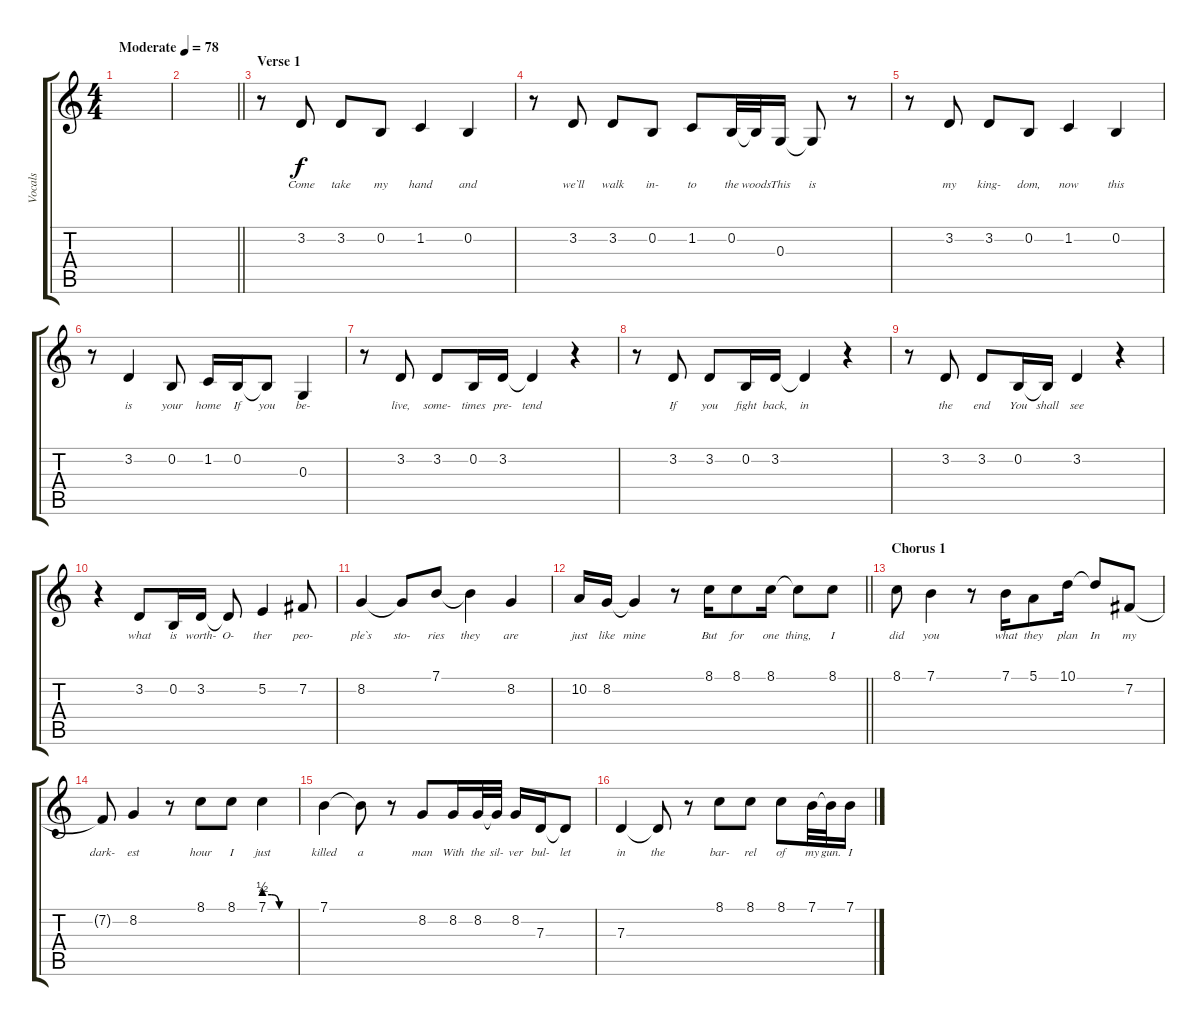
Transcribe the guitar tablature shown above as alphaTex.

\track ("Vocals" "Vocals") {instrument synthvoice}
\staff {score tabs}
\tuning (E4 B3 G3 D3 A2 E2) {hide}
\ts (4 4)
\tempo (78 "Moderate")
\clef g2
\ks c
|
\barLineRight lightlight
|
\section ("" "Verse 1")
r.8 3.2.8{lyrics (0 "Come") lyrics (1 "") lyrics (2 "") lyrics (3 "") lyrics (4 "")} 3.2.8{lyrics (0 "take") lyrics (1 "") lyrics (2 "") lyrics (3 "") lyrics (4 "")} 0.2.8{lyrics (0 "my") lyrics (1 "") lyrics (2 "") lyrics (3 "") lyrics (4 "")} 1.2.4{lyrics (0 "hand") lyrics (1 "") lyrics (2 "") lyrics (3 "") lyrics (4 "")} 0.2.4{lyrics (0 "and") lyrics (1 "") lyrics (2 "") lyrics (3 "") lyrics (4 "")} |
r.8 3.2.8{lyrics (0 "we`ll") lyrics (1 "") lyrics (2 "") lyrics (3 "") lyrics (4 "")} 3.2.8{lyrics (0 "walk") lyrics (1 "") lyrics (2 "") lyrics (3 "") lyrics (4 "")} 0.2.8{lyrics (0 "in-") lyrics (1 "") lyrics (2 "") lyrics (3 "") lyrics (4 "")} 1.2.8{lyrics (0 "to") lyrics (1 "") lyrics (2 "") lyrics (3 "") lyrics (4 "")} 0.2.32{lyrics (0 "the") lyrics (1 "") lyrics (2 "") lyrics (3 "") lyrics (4 "")} 0.2{t}.32{lyrics (0 "woods") lyrics (1 "") lyrics (2 "") lyrics (3 "") lyrics (4 "")} 0.3.16{lyrics (0 "This") lyrics (1 "") lyrics (2 "") lyrics (3 "") lyrics (4 "")} 0.3{t}.8{lyrics (0 "is") lyrics (1 "") lyrics (2 "") lyrics (3 "") lyrics (4 "")} r.8 |
r.8 3.2.8{lyrics (0 "my") lyrics (1 "") lyrics (2 "") lyrics (3 "") lyrics (4 "")} 3.2.8{lyrics (0 "king-") lyrics (1 "") lyrics (2 "") lyrics (3 "") lyrics (4 "")} 0.2.8{lyrics (0 "dom,") lyrics (1 "") lyrics (2 "") lyrics (3 "") lyrics (4 "")} 1.2.4{lyrics (0 "now") lyrics (1 "") lyrics (2 "") lyrics (3 "") lyrics (4 "")} 0.2.4{lyrics (0 "this") lyrics (1 "") lyrics (2 "") lyrics (3 "") lyrics (4 "")} |
r.8 3.2.4{lyrics (0 "is") lyrics (1 "") lyrics (2 "") lyrics (3 "") lyrics (4 "")} 0.2.8{lyrics (0 "your") lyrics (1 "") lyrics (2 "") lyrics (3 "") lyrics (4 "")} 1.2.16{lyrics (0 "home") lyrics (1 "") lyrics (2 "") lyrics (3 "") lyrics (4 "")} 0.2.16{lyrics (0 "If") lyrics (1 "") lyrics (2 "") lyrics (3 "") lyrics (4 "")} 0.2{t}.8{lyrics (0 "you") lyrics (1 "") lyrics (2 "") lyrics (3 "") lyrics (4 "")} 0.3.4{lyrics (0 "be-") lyrics (1 "") lyrics (2 "") lyrics (3 "") lyrics (4 "")} |
r.8 3.2.8{lyrics (0 "live,") lyrics (1 "") lyrics (2 "") lyrics (3 "") lyrics (4 "")} 3.2.8{lyrics (0 "some-") lyrics (1 "") lyrics (2 "") lyrics (3 "") lyrics (4 "")} 0.2.16{lyrics (0 "times") lyrics (1 "") lyrics (2 "") lyrics (3 "") lyrics (4 "")} 3.2.16{lyrics (0 "pre-") lyrics (1 "") lyrics (2 "") lyrics (3 "") lyrics (4 "")} 3.2{t}.4{lyrics (0 "tend") lyrics (1 "") lyrics (2 "") lyrics (3 "") lyrics (4 "")} r.4 |
r.8 3.2.8{lyrics (0 "If") lyrics (1 "") lyrics (2 "") lyrics (3 "") lyrics (4 "")} 3.2.8{lyrics (0 "you") lyrics (1 "") lyrics (2 "") lyrics (3 "") lyrics (4 "")} 0.2.16{lyrics (0 "fight") lyrics (1 "") lyrics (2 "") lyrics (3 "") lyrics (4 "")} 3.2.16{lyrics (0 "back,") lyrics (1 "") lyrics (2 "") lyrics (3 "") lyrics (4 "")} 3.2{t}.4{lyrics (0 "in") lyrics (1 "") lyrics (2 "") lyrics (3 "") lyrics (4 "")} r.4 |
r.8 3.2.8{lyrics (0 "the") lyrics (1 "") lyrics (2 "") lyrics (3 "") lyrics (4 "")} 3.2.8{lyrics (0 "end") lyrics (1 "") lyrics (2 "") lyrics (3 "") lyrics (4 "")} 0.2.16{lyrics (0 "You") lyrics (1 "") lyrics (2 "") lyrics (3 "") lyrics (4 "")} 0.2{t}.16{lyrics (0 "shall") lyrics (1 "") lyrics (2 "") lyrics (3 "") lyrics (4 "")} 3.2.4{lyrics (0 "see") lyrics (1 "") lyrics (2 "") lyrics (3 "") lyrics (4 "")} r.4 |
r.4 3.2.8{lyrics (0 "what") lyrics (1 "") lyrics (2 "") lyrics (3 "") lyrics (4 "")} 0.2.16{lyrics (0 "is") lyrics (1 "") lyrics (2 "") lyrics (3 "") lyrics (4 "")} 3.2.16{lyrics (0 "worth-") lyrics (1 "") lyrics (2 "") lyrics (3 "") lyrics (4 "")} 3.2{t}.8{lyrics (0 "O-") lyrics (1 "") lyrics (2 "") lyrics (3 "") lyrics (4 "")} 5.2.4{lyrics (0 "ther") lyrics (1 "") lyrics (2 "") lyrics (3 "") lyrics (4 "")} 7.2.8{lyrics (0 "peo-") lyrics (1 "") lyrics (2 "") lyrics (3 "") lyrics (4 "")} |
8.2.4{lyrics (0 "ple`s") lyrics (1 "") lyrics (2 "") lyrics (3 "") lyrics (4 "")} 8.2{t}.8{lyrics (0 "sto-") lyrics (1 "") lyrics (2 "") lyrics (3 "") lyrics (4 "")} 7.1.8{lyrics (0 "ries") lyrics (1 "") lyrics (2 "") lyrics (3 "") lyrics (4 "")} 7.1{t}.4{lyrics (0 "they") lyrics (1 "") lyrics (2 "") lyrics (3 "") lyrics (4 "")} 8.2.4{lyrics (0 "are") lyrics (1 "") lyrics (2 "") lyrics (3 "") lyrics (4 "")} |
\barLineRight lightlight
10.2.16{lyrics (0 "just") lyrics (1 "") lyrics (2 "") lyrics (3 "") lyrics (4 "")} 8.2.16{lyrics (0 "like") lyrics (1 "") lyrics (2 "") lyrics (3 "") lyrics (4 "")} 8.2{t}.4{lyrics (0 "mine") lyrics (1 "") lyrics (2 "") lyrics (3 "") lyrics (4 "")} r.8 8.1.16{lyrics (0 "But") lyrics (1 "") lyrics (2 "") lyrics (3 "") lyrics (4 "")} 8.1.8{lyrics (0 "for") lyrics (1 "") lyrics (2 "") lyrics (3 "") lyrics (4 "")} 8.1.16{lyrics (0 "one") lyrics (1 "") lyrics (2 "") lyrics (3 "") lyrics (4 "")} 8.1{t}.8{lyrics (0 "thing,") lyrics (1 "") lyrics (2 "") lyrics (3 "") lyrics (4 "")} 8.1.8{lyrics (0 "I") lyrics (1 "") lyrics (2 "") lyrics (3 "") lyrics (4 "")} |
\section ("" "Chorus 1")
8.1.8{lyrics (0 "did") lyrics (1 "") lyrics (2 "") lyrics (3 "") lyrics (4 "")} 7.1.4{lyrics (0 "you") lyrics (1 "") lyrics (2 "") lyrics (3 "") lyrics (4 "")} r.8 7.1.16{lyrics (0 "what") lyrics (1 "") lyrics (2 "") lyrics (3 "") lyrics (4 "")} 5.1.8{lyrics (0 "they") lyrics (1 "") lyrics (2 "") lyrics (3 "") lyrics (4 "")} 10.1.16{lyrics (0 "plan") lyrics (1 "") lyrics (2 "") lyrics (3 "") lyrics (4 "")} 10.1{t}.8{lyrics (0 "In") lyrics (1 "") lyrics (2 "") lyrics (3 "") lyrics (4 "")} 7.2.8{lyrics (0 "my") lyrics (1 "") lyrics (2 "") lyrics (3 "") lyrics (4 "")} |
7.2{t}.8{lyrics (0 "dark-") lyrics (1 "") lyrics (2 "") lyrics (3 "") lyrics (4 "")} 8.2.4{lyrics (0 "est") lyrics (1 "") lyrics (2 "") lyrics (3 "") lyrics (4 "")} r.8 8.1.8{lyrics (0 "hour") lyrics (1 "") lyrics (2 "") lyrics (3 "") lyrics (4 "")} 8.1.8{lyrics (0 "I") lyrics (1 "") lyrics (2 "") lyrics (3 "") lyrics (4 "")} 7.1{be (custom 0 2 15 2 30 0 60 0)}.4{lyrics (0 "just") lyrics (1 "") lyrics (2 "") lyrics (3 "") lyrics (4 "")} |
7.1.4{lyrics (0 "killed") lyrics (1 "") lyrics (2 "") lyrics (3 "") lyrics (4 "")} 7.1{t}.8{lyrics (0 "a") lyrics (1 "") lyrics (2 "") lyrics (3 "") lyrics (4 "")} r.8 8.2.8{lyrics (0 "man") lyrics (1 "") lyrics (2 "") lyrics (3 "") lyrics (4 "")} 8.2.16{lyrics (0 "With") lyrics (1 "") lyrics (2 "") lyrics (3 "") lyrics (4 "")} 8.2.32{lyrics (0 "the") lyrics (1 "") lyrics (2 "") lyrics (3 "") lyrics (4 "")} 8.2{t}.32{lyrics (0 "sil-") lyrics (1 "") lyrics (2 "") lyrics (3 "") lyrics (4 "")} 8.2.16{lyrics (0 "ver") lyrics (1 "") lyrics (2 "") lyrics (3 "") lyrics (4 "")} 7.3.16{lyrics (0 "bul-") lyrics (1 "") lyrics (2 "") lyrics (3 "") lyrics (4 "")} 7.3{t}.8{lyrics (0 "let") lyrics (1 "") lyrics (2 "") lyrics (3 "") lyrics (4 "")} |
7.3.4{lyrics (0 "in") lyrics (1 "") lyrics (2 "") lyrics (3 "") lyrics (4 "")} 7.3{t}.8{lyrics (0 "the") lyrics (1 "") lyrics (2 "") lyrics (3 "") lyrics (4 "")} r.8 8.1.8{lyrics (0 "bar-") lyrics (1 "") lyrics (2 "") lyrics (3 "") lyrics (4 "")} 8.1.8{lyrics (0 "rel") lyrics (1 "") lyrics (2 "") lyrics (3 "") lyrics (4 "")} 8.1.8{lyrics (0 "of") lyrics (1 "") lyrics (2 "") lyrics (3 "") lyrics (4 "")} 7.1.32{lyrics (0 "my") lyrics (1 "") lyrics (2 "") lyrics (3 "") lyrics (4 "")} 7.1{t}.32{lyrics (0 "gun.") lyrics (1 "") lyrics (2 "") lyrics (3 "") lyrics (4 "")} 7.1.16{lyrics (0 "I") lyrics (1 "") lyrics (2 "") lyrics (3 "") lyrics (4 "")}
